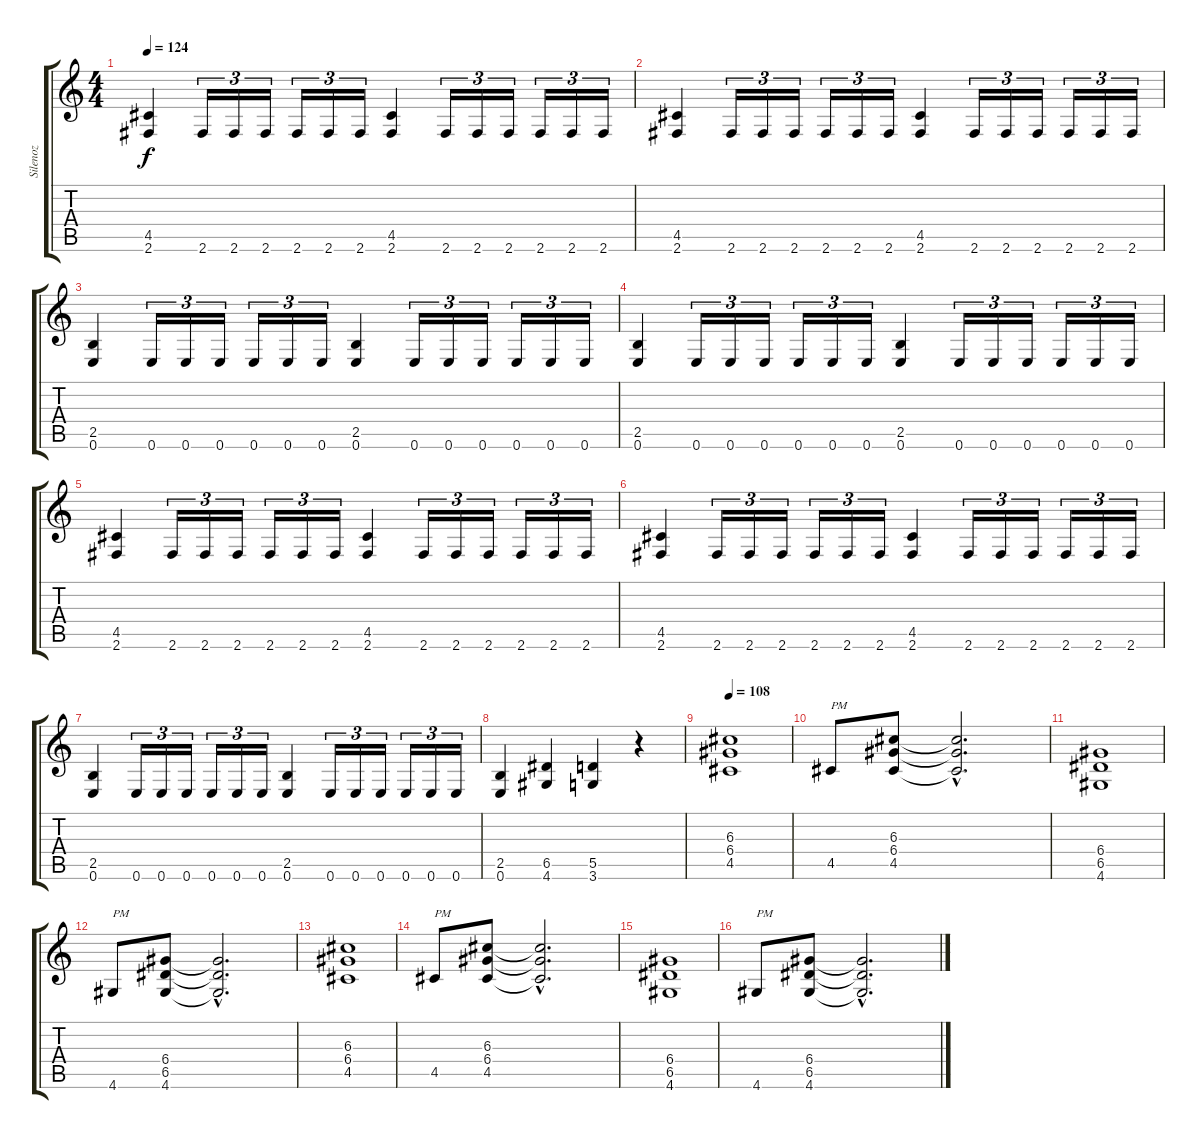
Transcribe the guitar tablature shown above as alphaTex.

\track ("Silenoz" "Silenoz") {instrument distortionguitar}
\staff {score tabs}
\tuning (E4 B3 G3 D3 A2 E2) {hide}
\ts (4 4)
\tempo 124
\clef g2
\ks c
(4.5 2.6).4{dy f} 2.6.16{tu (3 2)} 2.6.16{tu (3 2)} 2.6.16{tu (3 2)} 2.6.16{tu (3 2)} 2.6.16{tu (3 2)} 2.6.16{tu (3 2)} (4.5 2.6).4 2.6.16{tu (3 2)} 2.6.16{tu (3 2)} 2.6.16{tu (3 2)} 2.6.16{tu (3 2)} 2.6.16{tu (3 2)} 2.6.16{tu (3 2)} |
(4.5 2.6).4 2.6.16{tu (3 2)} 2.6.16{tu (3 2)} 2.6.16{tu (3 2)} 2.6.16{tu (3 2)} 2.6.16{tu (3 2)} 2.6.16{tu (3 2)} (4.5 2.6).4 2.6.16{tu (3 2)} 2.6.16{tu (3 2)} 2.6.16{tu (3 2)} 2.6.16{tu (3 2)} 2.6.16{tu (3 2)} 2.6.16{tu (3 2)} |
(2.5 0.6).4 0.6.16{tu (3 2)} 0.6.16{tu (3 2)} 0.6.16{tu (3 2)} 0.6.16{tu (3 2)} 0.6.16{tu (3 2)} 0.6.16{tu (3 2)} (2.5 0.6).4 0.6.16{tu (3 2)} 0.6.16{tu (3 2)} 0.6.16{tu (3 2)} 0.6.16{tu (3 2)} 0.6.16{tu (3 2)} 0.6.16{tu (3 2)} |
(2.5 0.6).4 0.6.16{tu (3 2)} 0.6.16{tu (3 2)} 0.6.16{tu (3 2)} 0.6.16{tu (3 2)} 0.6.16{tu (3 2)} 0.6.16{tu (3 2)} (2.5 0.6).4 0.6.16{tu (3 2)} 0.6.16{tu (3 2)} 0.6.16{tu (3 2)} 0.6.16{tu (3 2)} 0.6.16{tu (3 2)} 0.6.16{tu (3 2)} |
(4.5 2.6).4 2.6.16{tu (3 2)} 2.6.16{tu (3 2)} 2.6.16{tu (3 2)} 2.6.16{tu (3 2)} 2.6.16{tu (3 2)} 2.6.16{tu (3 2)} (4.5 2.6).4 2.6.16{tu (3 2)} 2.6.16{tu (3 2)} 2.6.16{tu (3 2)} 2.6.16{tu (3 2)} 2.6.16{tu (3 2)} 2.6.16{tu (3 2)} |
(4.5 2.6).4 2.6.16{tu (3 2)} 2.6.16{tu (3 2)} 2.6.16{tu (3 2)} 2.6.16{tu (3 2)} 2.6.16{tu (3 2)} 2.6.16{tu (3 2)} (4.5 2.6).4 2.6.16{tu (3 2)} 2.6.16{tu (3 2)} 2.6.16{tu (3 2)} 2.6.16{tu (3 2)} 2.6.16{tu (3 2)} 2.6.16{tu (3 2)} |
(2.5 0.6).4 0.6.16{tu (3 2)} 0.6.16{tu (3 2)} 0.6.16{tu (3 2)} 0.6.16{tu (3 2)} 0.6.16{tu (3 2)} 0.6.16{tu (3 2)} (2.5 0.6).4 0.6.16{tu (3 2)} 0.6.16{tu (3 2)} 0.6.16{tu (3 2)} 0.6.16{tu (3 2)} 0.6.16{tu (3 2)} 0.6.16{tu (3 2)} |
(2.5 0.6).4 (6.5 4.6).4 (5.5 3.6).4 r.4 |
\tempo 108
(6.3 6.4 4.5).1 |
4.5.8{txt "PM"} (6.3 6.4 4.5).8 (6.3{hac t} 6.4{hac t} 4.5{hac t}).2{d} |
(6.4 6.5 4.6).1 |
4.6.8{txt "PM"} (6.4 6.5 4.6).8 (6.4{hac t} 6.5{hac t} 4.6{hac t}).2{d} |
(6.3 6.4 4.5).1 |
4.5.8{txt "PM"} (6.3 6.4 4.5).8 (6.3{hac t} 6.4{hac t} 4.5{hac t}).2{d} |
(6.4 6.5 4.6).1 |
4.6.8{txt "PM"} (6.4 6.5 4.6).8 (6.4{hac t} 6.5{hac t} 4.6{hac t}).2{d}
